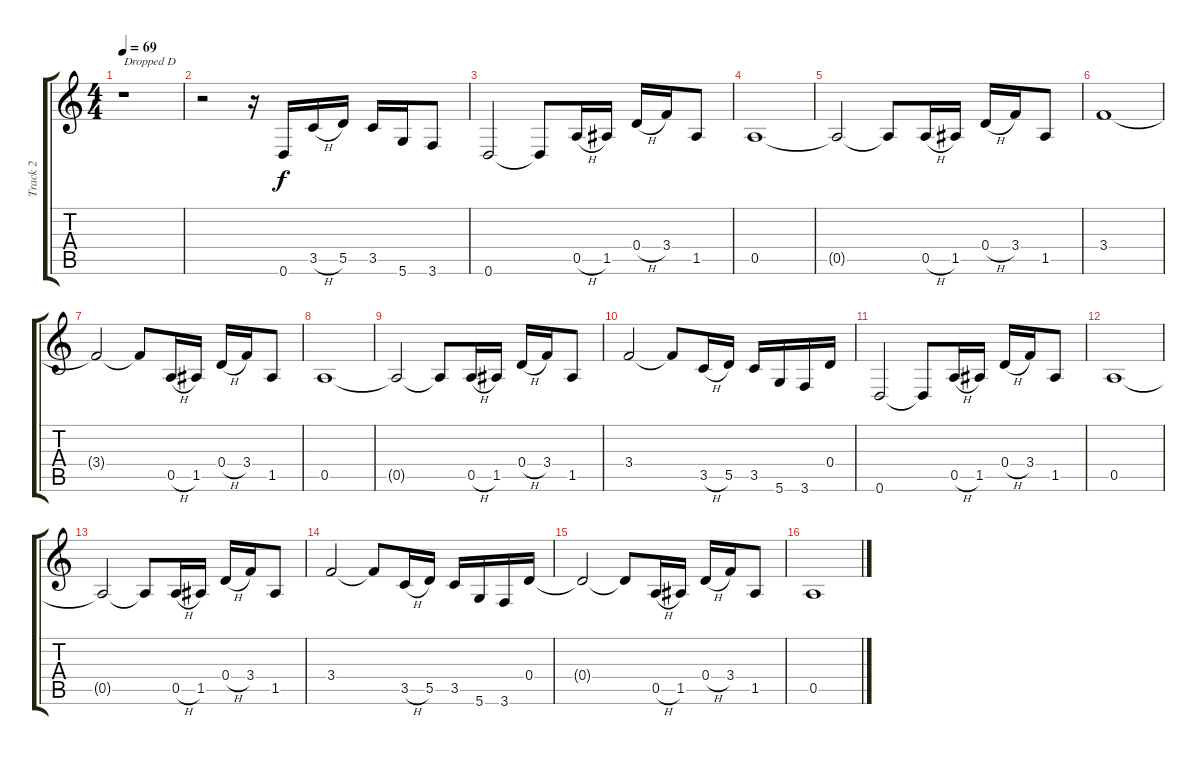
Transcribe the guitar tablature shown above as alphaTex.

\track ("Track 2" "Track 2") {instrument acousticguitarsteel}
\staff {score tabs}
\tuning (E4 B3 G3 D3 A2 D2) {hide}
\ts (4 4)
\tempo 69
\clef g2
\ks c
r.1{txt "Dropped D" dy f instrument acousticguitarsteel} |
r.2 r.16 0.6.16 3.5{h}.16 5.5.16 3.5.16 5.6.16 3.6.8 |
0.6.2 0.6{t}.8 0.5{h}.16 1.5.16 0.4{h}.16 3.4.16 1.5.8 |
0.5.1 |
0.5{t}.2 0.5{t}.8 0.5{h}.16 1.5.16 0.4{h}.16 3.4.16 1.5.8 |
3.4.1 |
3.4{t}.2 3.4{t}.8 0.5{h}.16 1.5.16 0.4{h}.16 3.4.16 1.5.8 |
0.5.1 |
0.5{t}.2 0.5{t}.8 0.5{h}.16 1.5.16 0.4{h}.16 3.4.16 1.5.8 |
3.4.2 3.4{t}.8 3.5{h}.16 5.5.16 3.5.16 5.6.16 3.6.16 0.4.16 |
0.6.2 0.6{t}.8 0.5{h}.16 1.5.16 0.4{h}.16 3.4.16 1.5.8 |
0.5.1 |
0.5{t}.2 0.5{t}.8 0.5{h}.16 1.5.16 0.4{h}.16 3.4.16 1.5.8 |
3.4.2 3.4{t}.8 3.5{h}.16 5.5.16 3.5.16 5.6.16 3.6.16 0.4.16 |
0.4{t}.2 0.4{t}.8 0.5{h}.16 1.5.16 0.4{h}.16 3.4.16 1.5.8 |
0.5.1
